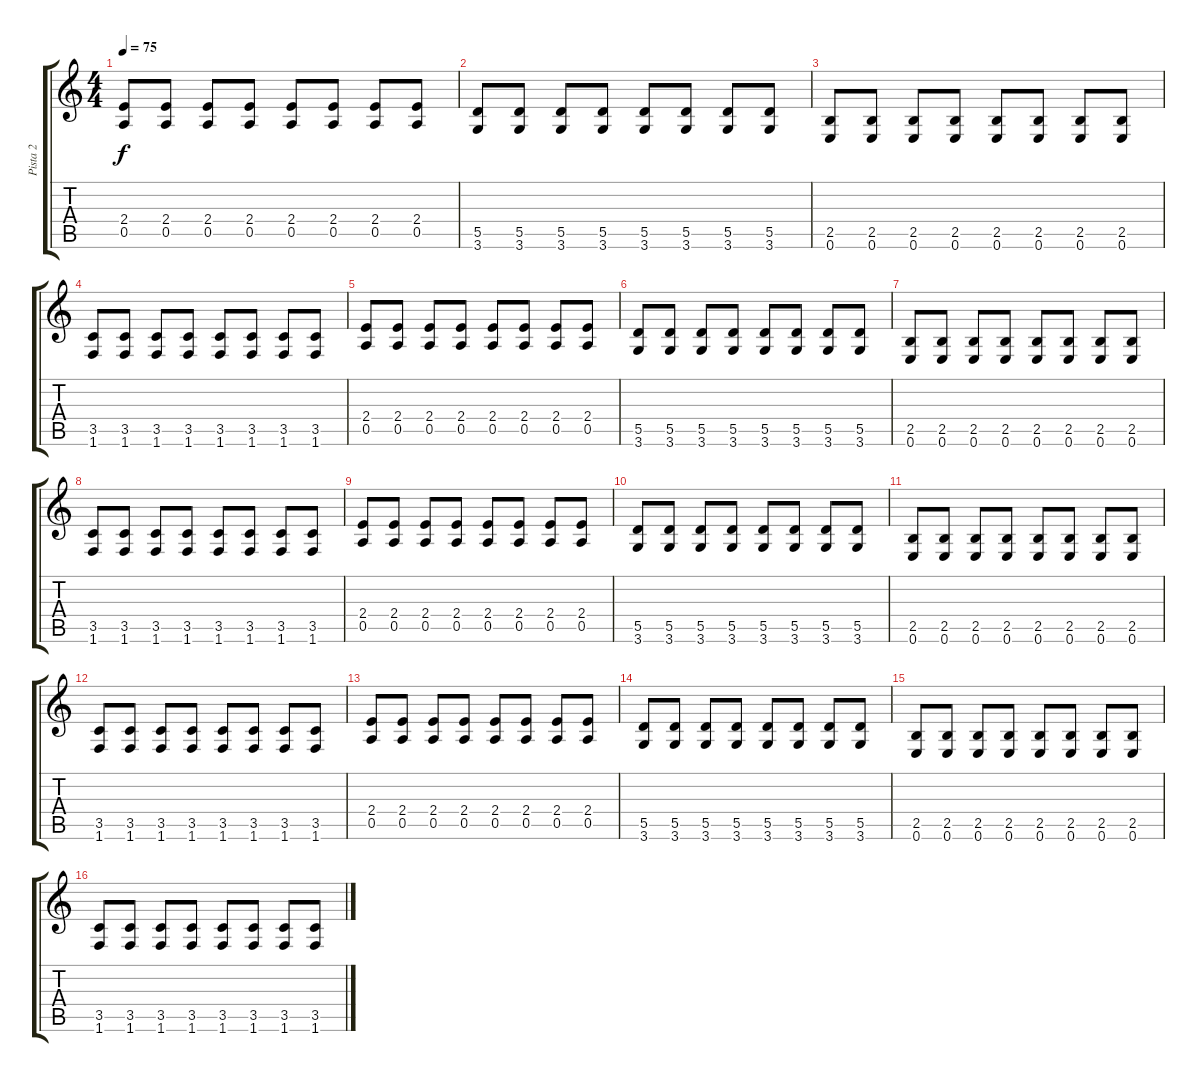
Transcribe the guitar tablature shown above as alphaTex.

\track ("Pista 2" "Pista 2") {instrument distortionguitar}
\staff {score tabs}
\tuning (E4 B3 G3 D3 A2 E2) {hide}
\ts (4 4)
\tempo 75
\clef g2
\ks c
(2.4 0.5).8{dy f} (2.4 0.5).8 (2.4 0.5).8 (2.4 0.5).8 (2.4 0.5).8 (2.4 0.5).8 (2.4 0.5).8 (2.4 0.5).8 |
(5.5 3.6).8 (5.5 3.6).8 (5.5 3.6).8 (5.5 3.6).8 (5.5 3.6).8 (5.5 3.6).8 (5.5 3.6).8 (5.5 3.6).8 |
(2.5 0.6).8 (2.5 0.6).8 (2.5 0.6).8 (2.5 0.6).8 (2.5 0.6).8 (2.5 0.6).8 (2.5 0.6).8 (2.5 0.6).8 |
(3.5 1.6).8 (3.5 1.6).8 (3.5 1.6).8 (3.5 1.6).8 (3.5 1.6).8 (3.5 1.6).8 (3.5 1.6).8 (3.5 1.6).8 |
(2.4 0.5).8 (2.4 0.5).8 (2.4 0.5).8 (2.4 0.5).8 (2.4 0.5).8 (2.4 0.5).8 (2.4 0.5).8 (2.4 0.5).8 |
(5.5 3.6).8 (5.5 3.6).8 (5.5 3.6).8 (5.5 3.6).8 (5.5 3.6).8 (5.5 3.6).8 (5.5 3.6).8 (5.5 3.6).8 |
(2.5 0.6).8 (2.5 0.6).8 (2.5 0.6).8 (2.5 0.6).8 (2.5 0.6).8 (2.5 0.6).8 (2.5 0.6).8 (2.5 0.6).8 |
(3.5 1.6).8 (3.5 1.6).8 (3.5 1.6).8 (3.5 1.6).8 (3.5 1.6).8 (3.5 1.6).8 (3.5 1.6).8 (3.5 1.6).8 |
(2.4 0.5).8 (2.4 0.5).8 (2.4 0.5).8 (2.4 0.5).8 (2.4 0.5).8 (2.4 0.5).8 (2.4 0.5).8 (2.4 0.5).8 |
(5.5 3.6).8 (5.5 3.6).8 (5.5 3.6).8 (5.5 3.6).8 (5.5 3.6).8 (5.5 3.6).8 (5.5 3.6).8 (5.5 3.6).8 |
(2.5 0.6).8 (2.5 0.6).8 (2.5 0.6).8 (2.5 0.6).8 (2.5 0.6).8 (2.5 0.6).8 (2.5 0.6).8 (2.5 0.6).8 |
(3.5 1.6).8 (3.5 1.6).8 (3.5 1.6).8 (3.5 1.6).8 (3.5 1.6).8 (3.5 1.6).8 (3.5 1.6).8 (3.5 1.6).8 |
(2.4 0.5).8 (2.4 0.5).8 (2.4 0.5).8 (2.4 0.5).8 (2.4 0.5).8 (2.4 0.5).8 (2.4 0.5).8 (2.4 0.5).8 |
(5.5 3.6).8 (5.5 3.6).8 (5.5 3.6).8 (5.5 3.6).8 (5.5 3.6).8 (5.5 3.6).8 (5.5 3.6).8 (5.5 3.6).8 |
(2.5 0.6).8 (2.5 0.6).8 (2.5 0.6).8 (2.5 0.6).8 (2.5 0.6).8 (2.5 0.6).8 (2.5 0.6).8 (2.5 0.6).8 |
(3.5 1.6).8 (3.5 1.6).8 (3.5 1.6).8 (3.5 1.6).8 (3.5 1.6).8 (3.5 1.6).8 (3.5 1.6).8 (3.5 1.6).8
